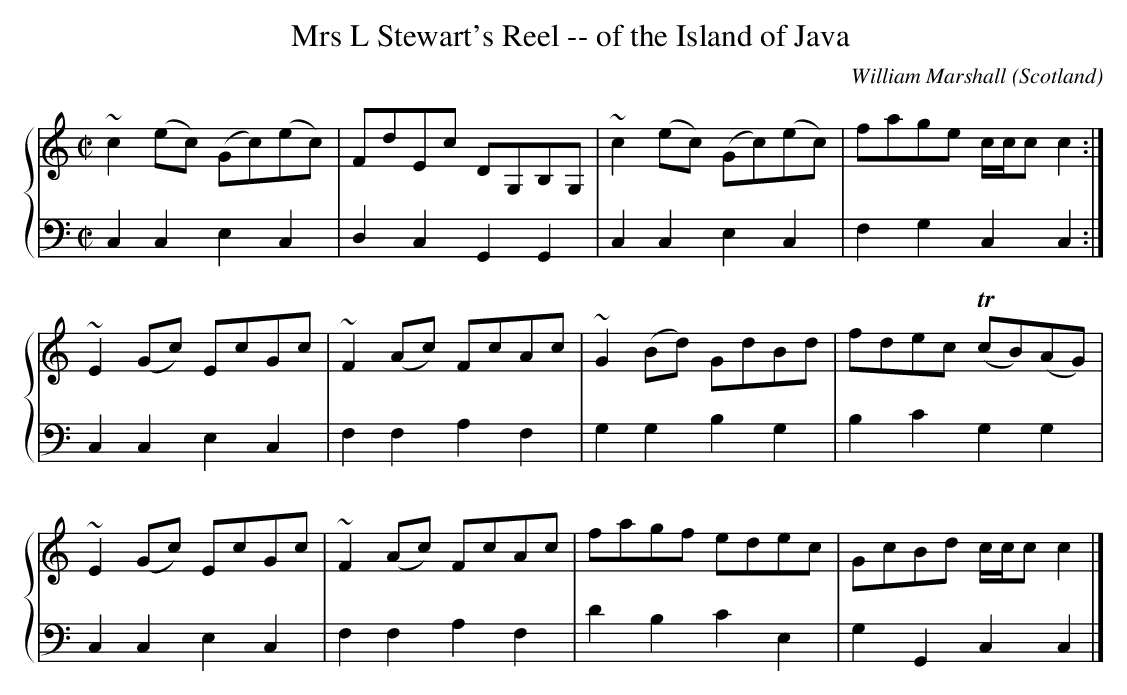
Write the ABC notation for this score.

X:1
T:Mrs L Stewart's Reel -- of the Island of Java
C:William Marshall
L:1/8
M:C|
O:Scotland
K:C major
%%staves {1 2}
V:1
~c2 (ec) (Gc)(ec) | FdEc DG,B,G, | ~c2 (ec) (Gc)(ec) | fage c/c/c c2 :|
~E2 (Gc) EcGc | ~F2 (Ac) FcAc | ~G2 (Bd) GdBd | fdec (!trill!cB)(AG) |
~E2 (Gc) EcGc | ~F2 (Ac) FcAc | fagf edec | GcBd c/c/c c2 |]
V:2 clef=bass octave=-2
L:1/4
ccec | dcGG | ccec | fgcc :| \
ccec | ffaf | ggbg | bc'gg | ccec | ffaf | d'bc'e | gGcc |]
